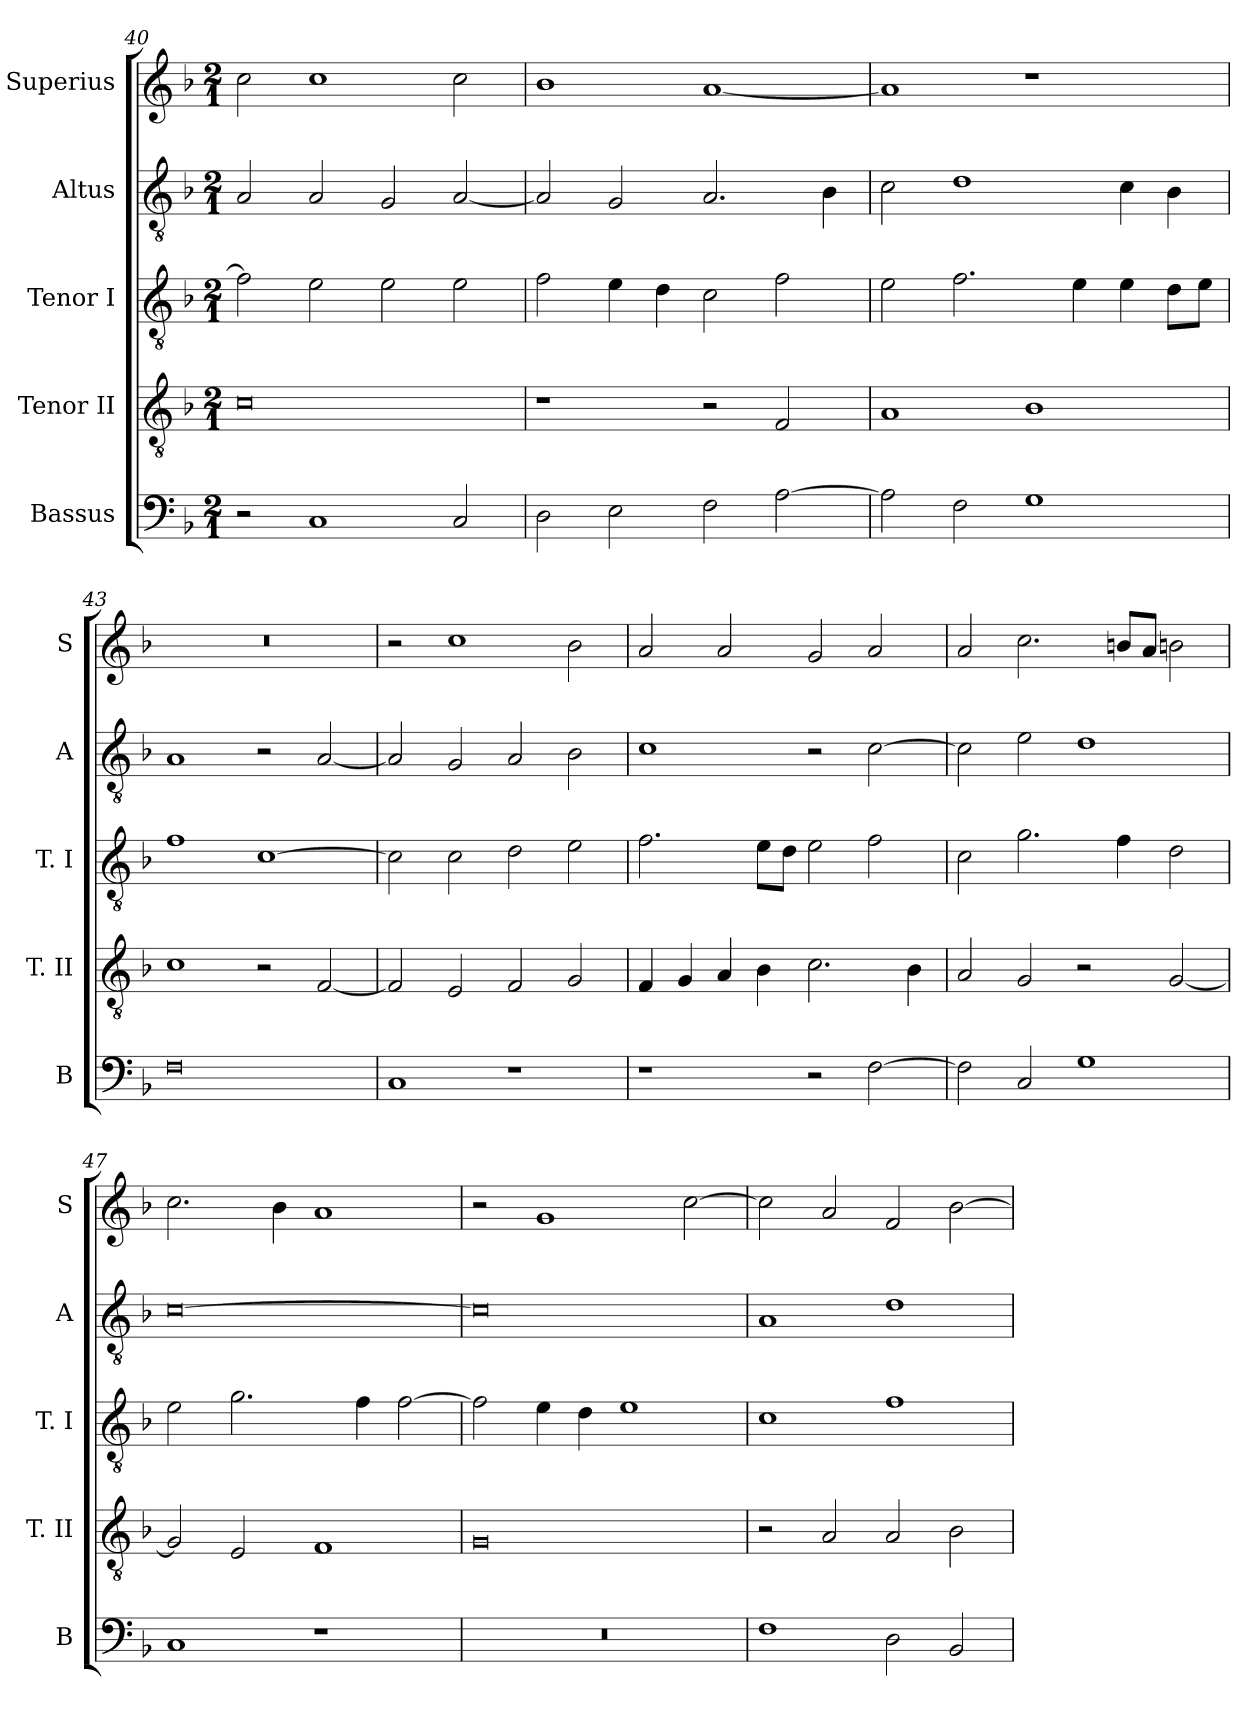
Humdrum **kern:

**kern	**kern	**kern	**kern	**kern
*part5	*part4	*part3	*part2	*part1
*staff5	*staff4	*staff3	*staff2	*staff1
*I"Bassus	*I"Tenor II	*I"Tenor I	*I"Altus	*I"Superius
*I'B	*I'T. II	*I'T. I	*I'A	*I'S
*clefF4	*clefGv2	*clefGv2	*clefGv2	*clefG2
*k[b-]	*k[b-]	*k[b-]	*k[b-]	*k[b-]
*F:	*F:	*F:	*F:	*F:
*M2/1	*M2/1	*M2/1	*M2/1	*M2/1
=40	=40	=40	=40	=40
2r	0c	2f]	2A	2cc
1C	.	2e	2A	1cc
.	.	2e	2G	.
2C	.	2e	[2A	2cc
=41	=41	=41	=41	=41
2D	1r	2f	2A]	1b-
2E	.	4e	2G	.
.	.	4d	.	.
2F	2r	2c	2.A	[1a
[2A	2F	2f	.	.
.	.	.	4B-	.
=42	=42	=42	=42	=42
2A]	1A	2e	2c	1a]
2F	.	2.f	1d	.
1G	1B-	.	.	1r
.	.	4e	.	.
.	.	4e	4c	.
.	.	8dL	4B-	.
.	.	8eJ	.	.
=43	=43	=43	=43	=43
0F	1c	1f	1A	0r
.	2r	[1c	2r	.
.	[2F	.	[2A	.
=44	=44	=44	=44	=44
1C	2F]	2c]	2A]	2r
.	2E	2c	2G	1cc
1r	2F	2d	2A	.
.	2G	2e	2B-	2b-
=45	=45	=45	=45	=45
1r	4F	2.f	1c	2a
.	4G	.	.	.
.	4A	.	.	2a
.	4B-	8eL	.	.
.	.	8dJ	.	.
2r	2.c	2e	2r	2g
[2F	.	2f	[2c	2a
.	4B-	.	.	.
=46	=46	=46	=46	=46
2F]	2A	2c	2c]	2a
2C	2G	2.g	2e	2.cc
1G	2r	.	1d	.
.	.	4f	.	8bnL
.	.	.	.	8aJ
.	[2G	2d	.	2bn
=47	=47	=47	=47	=47
1C	2G]	2e	[0c	2.cc
.	2E	2.g	.	.
.	.	.	.	4b-
1r	1F	.	.	1a
.	.	4f	.	.
.	.	[2f	.	.
=48	=48	=48	=48	=48
0r	0G	2f]	0c]	2r
.	.	4e	.	1g
.	.	4d	.	.
.	.	1e	.	.
.	.	.	.	[2cc
=49	=49	=49	=49	=49
1F	2r	1c	1A	2cc]
.	2A	.	.	2a
2D	2A	1f	1d	2f
2BB-	2B-	.	.	[2b-
=	=	=	=	=
*-	*-	*-	*-	*-
